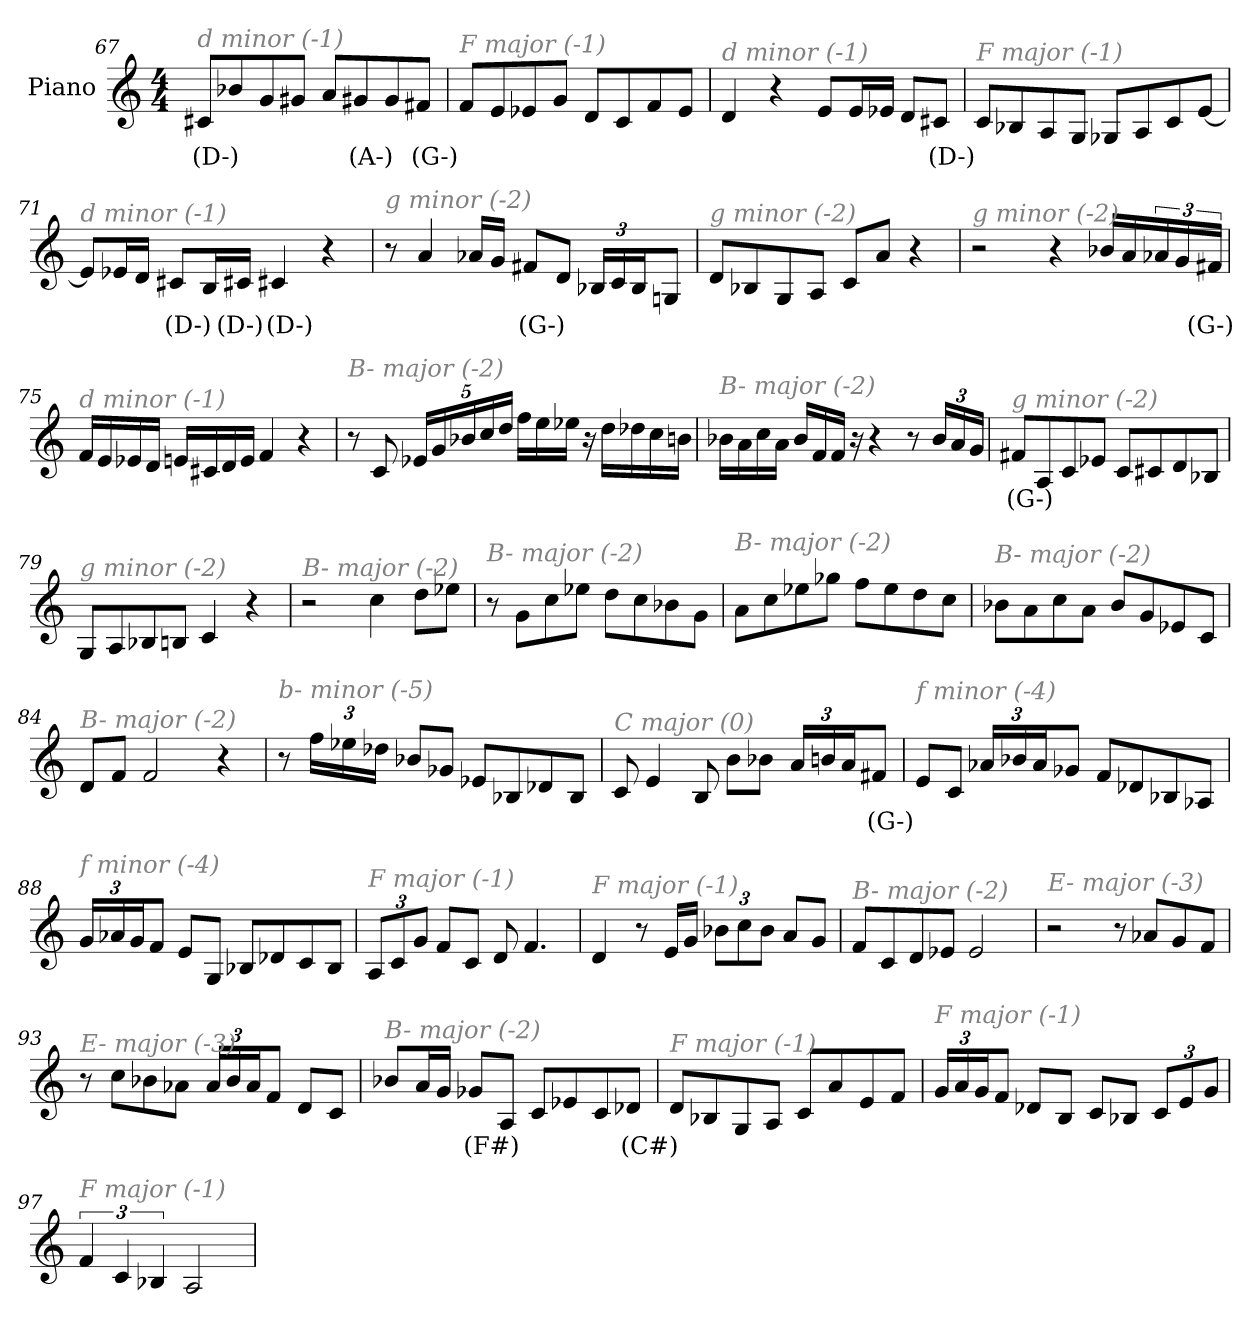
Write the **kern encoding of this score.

**kern	**text
*part1	*part1
*staff1	*staff1
*I"Piano	*
*I'Pno	*
!!LO:LB:g=z
*clefG2	*
*k[]	*
*M4/4	*
=67	=67
!LO:TX:i:color=#808080:t=d minor (-1)	!
8c#Xi/L	(D-)
8b-X/	.
8g/	.
8g#X/J	.
8a/L	.
8g#Xi/	(A-)
8g#/	.
8f#Xi/J	(G-)
=68	=68
!LO:TX:i:color=#808080:t=F major (-1)	!
8f/L	.
8e/	.
8e-X/	.
8g/J	.
8d/L	.
8c/	.
8f/	.
8e-/J	.
=69	=69
!LO:TX:i:color=#808080:t=d minor (-1)	!
4d/	.
4r	.
8e/L	.
16e/L	.
16e-X/JJ	.
8d/L	.
8c#Xi/J	(D-)
=70	=70
!LO:TX:i:color=#808080:t=F major (-1)	!
8c/L	.
8B-X/	.
8A/	.
8G/J	.
8G-X/L	.
8A/	.
8c/	.
[8e/J	.
!!LO:LB:g=z
=71	=71
!LO:TX:i:color=#808080:t=d minor (-1)	!
8e/L]	.
16e-X/L	.
16d/JJ	.
8c#Xi/L	(D-)
16B/L	.
16c#Xi/JJ	(D-)
4c#Xi/	(D-)
4r	.
=72	=72
!LO:TX:i:color=#808080:t=g minor (-2)	!
8r	.
4a/	.
16a-X/LL	.
16g/JJ	.
8f#Xi/L	(G-)
8d/J	.
*Xbrackettup	*
24B-X/LL	.
24c/	.
24B-/J	.
8Gn/J	.
=73	=73
!LO:TX:i:color=#808080:t=g minor (-2)	!
8d/L	.
8B-X/	.
8G/	.
8A/J	.
8c/L	.
8a/J	.
4r	.
=74	=74
!LO:TX:i:color=#808080:t=g minor (-2)	!
2r	.
4r	.
16b-X/LL	.
16a/	.
*brackettup	*
24a-X/	.
24g/	.
24f#Xi/JJ	(G-)
!!LO:LB:g=z
=75	=75
!LO:TX:i:color=#808080:t=d minor (-1)	!
16f/LL	.
16e/	.
16e-X/	.
16d/JJ	.
16en/LL	.
16c#X/	.
16d/	.
16e/JJ	.
4f/	.
4r	.
=76	=76
!LO:TX:i:color=#808080:t=B- major (-2)	!
8r	.
8c/	.
*Xbrackettup	*
20e-X/LL	.
20g/	.
20b-X/	.
20cc/	.
20dd/JJ	.
16ff\LL	.
16ee\	.
16ee-X\JJ	.
16r	.
16dd\LL	.
16dd-X\	.
16cc\	.
16bn\JJ	.
=77	=77
!LO:TX:i:color=#808080:t=B- major (-2)	!
16b-X\LL	.
16a\	.
16cc\	.
16a\JJ	.
16b-/LL	.
16f/	.
16f/JJ	.
16r	.
4r	.
8r	.
24b-/LL	.
24a/	.
24g/JJ	.
!!LO:LB:g=z
=78	=78
!LO:TX:i:color=#808080:t=g minor (-2)	!
8f#Xi/L	(G-)
8A/	.
8c/	.
8e-X/J	.
8c/L	.
8c#X/	.
8d/	.
8B-X/J	.
=79	=79
!LO:TX:i:color=#808080:t=g minor (-2)	!
8G/L	.
8A/	.
8B-X/	.
8Bn/J	.
4c/	.
4r	.
=80	=80
!LO:TX:i:color=#808080:t=B- major (-2)	!
2r	.
4cc\	.
8dd\L	.
8ee-X\J	.
=81	=81
!LO:TX:i:color=#808080:t=B- major (-2)	!
8r	.
8g\L	.
8cc\	.
8ee-X\J	.
8dd\L	.
8cc\	.
8b-X\	.
8g\J	.
=82	=82
!LO:TX:i:color=#808080:t=B- major (-2)	!
8a\L	.
8cc\	.
8ee-X\	.
8gg-X\J	.
8ff\L	.
8ee-\	.
8dd\	.
8cc\J	.
!!LO:PB:g=z
=83	=83
!LO:TX:i:color=#808080:t=B- major (-2)	!
8b-X\L	.
8a\	.
8cc\	.
8a\J	.
8b-/L	.
8g/	.
8e-X/	.
8c/J	.
=84	=84
!LO:TX:i:color=#808080:t=B- major (-2)	!
8d/L	.
8f/J	.
2f/	.
4r	.
=85	=85
!LO:TX:i:color=#808080:t=b- minor (-5)	!
8r	.
24ff\LL	.
24ee-X\	.
24dd-X\JJ	.
8b-X/L	.
8g-X/J	.
8e-X/L	.
8B-X/	.
8d-X/	.
8B-/J	.
=86	=86
!LO:TX:i:color=#808080:t=C major (0)	!
8c/	.
4e/	.
8B/	.
8b\L	.
8b-X\J	.
24a/LL	.
24bn/	.
24a/J	.
8f#Xi/J	(G-)
!!LO:LB:g=z
=87	=87
!LO:TX:i:color=#808080:t=f minor (-4)	!
8e/L	.
8c/J	.
24a-X/LL	.
24b-X/	.
24a-/J	.
8g-X/J	.
8f/L	.
8d-X/	.
8B-X/	.
8A-X/J	.
=88	=88
!LO:TX:i:color=#808080:t=f minor (-4)	!
24g/LL	.
24a-X/	.
24g/J	.
8f/J	.
8e/L	.
8G/J	.
8B-X/L	.
8d-X/	.
8c/	.
8B-/J	.
=89	=89
!LO:TX:i:color=#808080:t=F major (-1)	!
12A/L	.
12c/	.
12g/J	.
8f/L	.
8c/J	.
8d/	.
4.f/	.
=90	=90
!LO:TX:i:color=#808080:t=F major (-1)	!
4d/	.
8r	.
16e/LL	.
16g/JJ	.
12b-X\L	.
12cc\	.
12b-\J	.
8a/L	.
8g/J	.
!!LO:LB:g=z
=91	=91
!LO:TX:i:color=#808080:t=B- major (-2)	!
8f/L	.
8c/	.
8d/	.
8e-X/J	.
2e-/	.
=92	=92
!LO:TX:i:color=#808080:t=E- major (-3)	!
2r	.
8r	.
8a-X/L	.
8g/	.
8f/J	.
=93	=93
!LO:TX:i:color=#808080:t=E- major (-3)	!
8r	.
8cc\L	.
8b-X\	.
8a-X\J	.
24a-/LL	.
24b-/	.
24a-/J	.
8f/J	.
8d/L	.
8c/J	.
=94	=94
!LO:TX:i:color=#808080:t=B- major (-2)	!
8b-X/L	.
16a/L	.
16g/JJ	.
8g-Xi/L	(F#)
8A/J	.
8c/L	.
8e-X/	.
8c/	.
8d-Xi/J	(C#)
!!LO:LB:g=z
=95	=95
!LO:TX:i:color=#808080:t=F major (-1)	!
8d/L	.
8B-X/	.
8G/	.
8A/J	.
8c/L	.
8a/	.
8e/	.
8f/J	.
=96	=96
!LO:TX:i:color=#808080:t=F major (-1)	!
24g/LL	.
24a/	.
24g/J	.
8f/J	.
8d-X/L	.
8B/J	.
8c/L	.
8B-X/J	.
12c/L	.
12e/	.
12g/J	.
=97	=97
*brackettup	*
!LO:TX:i:color=#808080:t=F major (-1)	!
6f/	.
6c/	.
6B-X/	.
2A/	.
=	=
*-	*-
